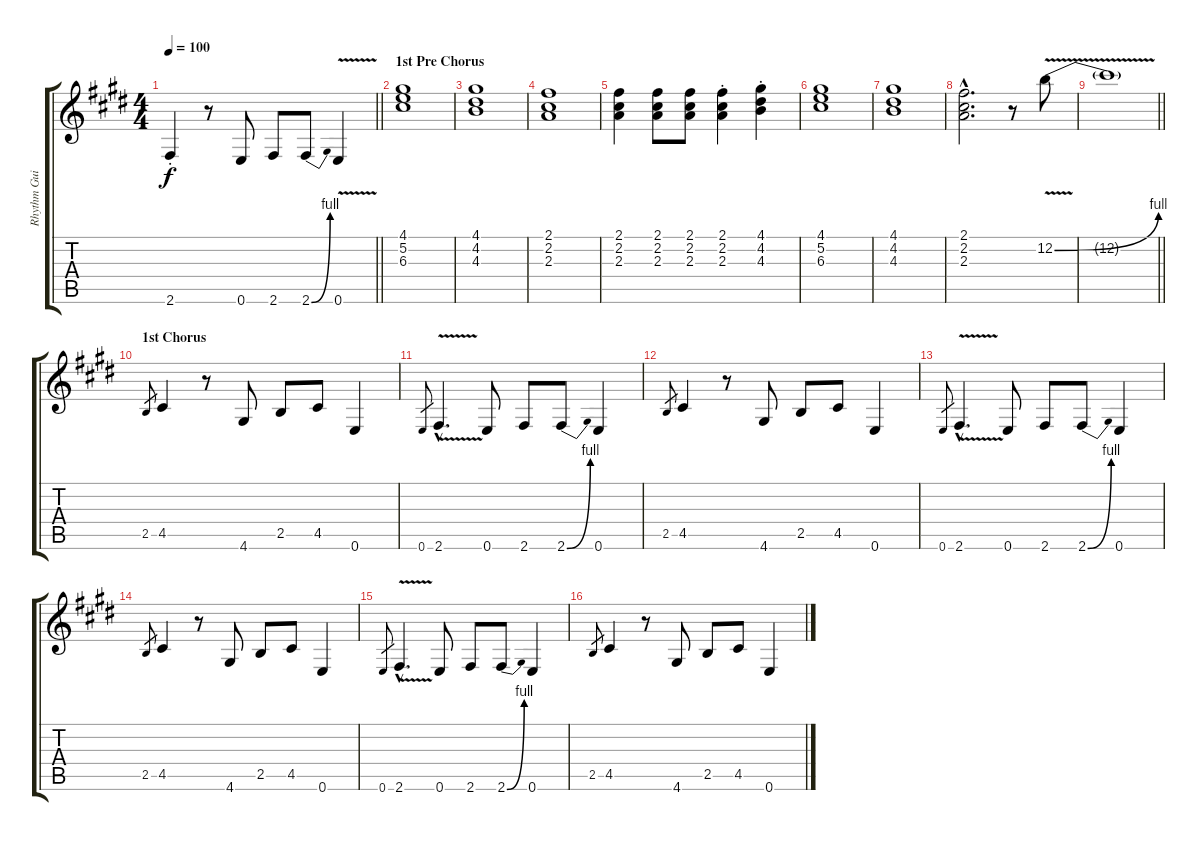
\track ("Rhythm Guitar" "Rhythm Gui") {instrument overdrivenguitar}
\staff {score tabs}
\tuning (E4 B3 G3 D3 A2 E2) {hide}
\ts (4 4)
\tempo 100
\clef g2
\barLineRight lightlight
\ks c#minor
2.6{st}.4{dy f} r.8 0.6.8 2.6.8 2.6{be (bend 0 0 60 4)}.8 0.6{v}.4 |
\section ("" "1st Pre Chorus")
(4.1 5.2 6.3).1 |
(4.1 4.2 4.3).1 |
(2.1 2.2 2.3).1 |
(2.1 2.2 2.3).4 (2.1 2.2 2.3).8 (2.1 2.2 2.3).8 (2.1{st} 2.2{st} 2.3{st}).4 (4.1{st} 4.2{st} 4.3{st}).4 |
(4.1 5.2 6.3).1 |
(4.1 4.2 4.3).1 |
(2.1{hac} 2.2{hac} 2.3{hac}).2{d} r.8 12.2{be (bend 0 0 60 4) v}.8 |
\barLineRight lightlight
12.2{t}.1 |
\section ("" "1st Chorus")
2.5.8{gr} 4.5.4 r.8 4.6.8 2.5.8 4.5.8 0.6.4 |
0.6.8{gr} 2.6{v hac}.4{d} 0.6.8 2.6.8 2.6{be (bend 0 0 60 4)}.8 0.6.4 |
2.5.8{gr} 4.5.4 r.8 4.6.8 2.5.8 4.5.8 0.6.4 |
0.6.8{gr} 2.6{v hac}.4{d} 0.6.8 2.6.8 2.6{be (bend 0 0 60 4)}.8 0.6.4 |
2.5.8{gr} 4.5.4 r.8 4.6.8 2.5.8 4.5.8 0.6.4 |
0.6.8{gr} 2.6{v hac}.4{d} 0.6.8 2.6.8 2.6{be (bend 0 0 60 4)}.8 0.6.4 |
2.5.8{gr} 4.5.4 r.8 4.6.8 2.5.8 4.5.8 0.6.4
